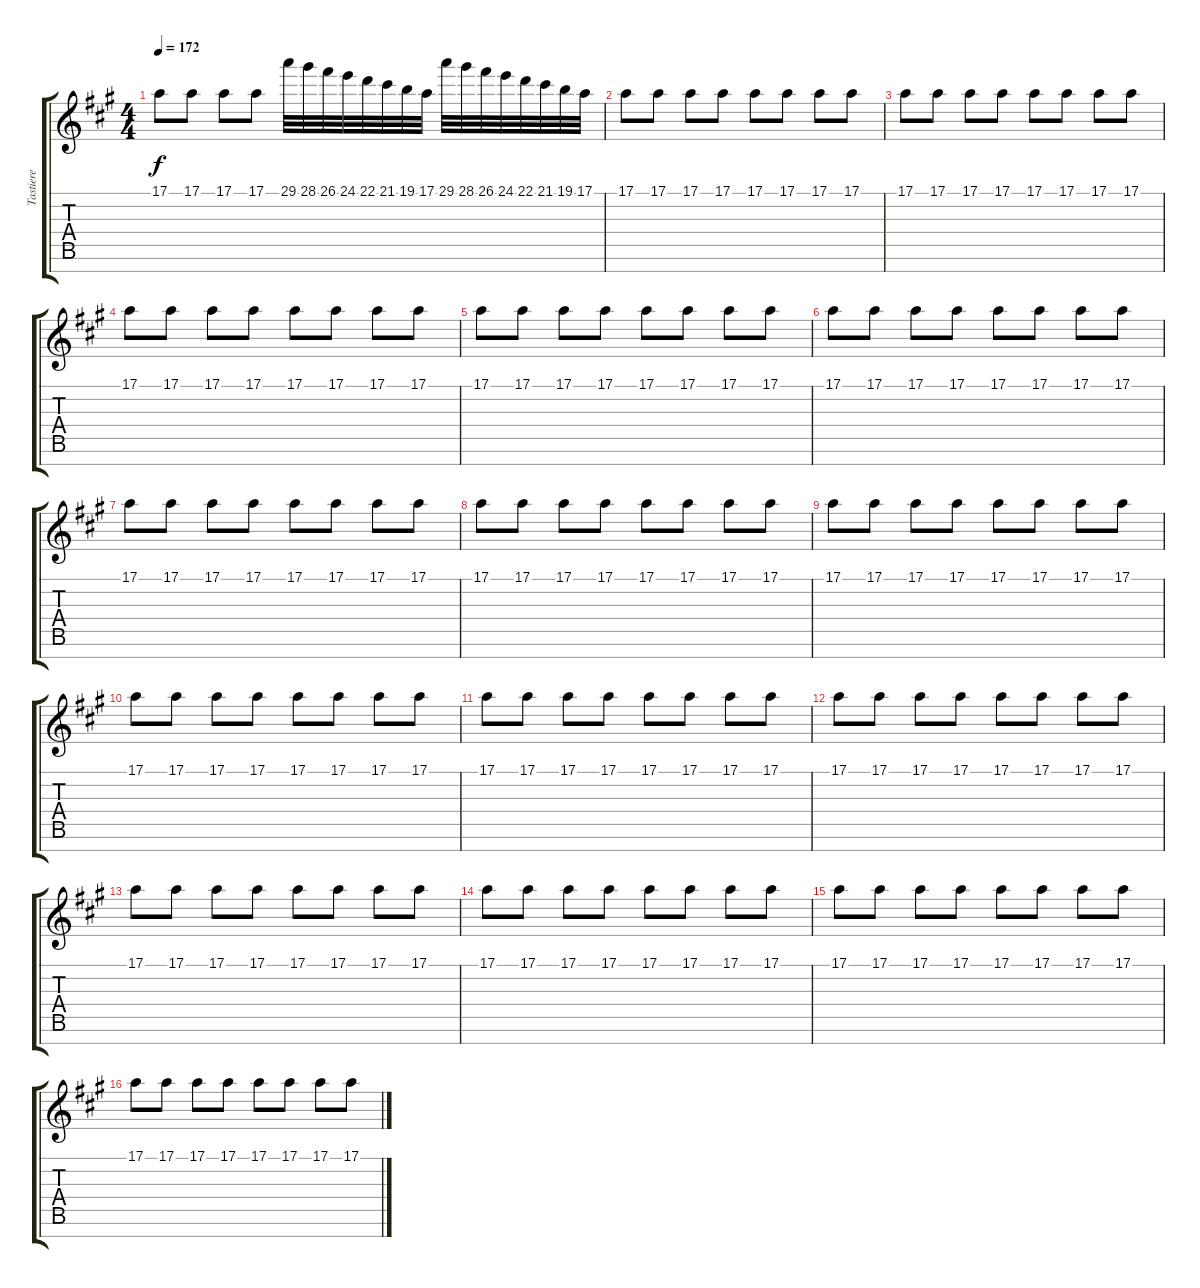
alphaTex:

\track ("Tastiere" "Tastiere") {instrument acousticgrandpiano}
\staff {score tabs}
\tuning (E4 B3 G3 D3 A2 E2 B1) {hide}
\ts (4 4)
\tempo 172
\clef g2
\ks a
17.1.8{dy f} 17.1.8 17.1.8 17.1.8 29.1.32 28.1.32 26.1.32 24.1.32 22.1.32 21.1.32 19.1.32 17.1.32 29.1.32 28.1.32 26.1.32 24.1.32 22.1.32 21.1.32 19.1.32 17.1.32 |
17.1.8 17.1.8 17.1.8 17.1.8 17.1.8 17.1.8 17.1.8 17.1.8 |
17.1.8 17.1.8 17.1.8 17.1.8 17.1.8 17.1.8 17.1.8 17.1.8 |
17.1.8 17.1.8 17.1.8 17.1.8 17.1.8 17.1.8 17.1.8 17.1.8 |
17.1.8 17.1.8 17.1.8 17.1.8 17.1.8 17.1.8 17.1.8 17.1.8 |
17.1.8 17.1.8 17.1.8 17.1.8 17.1.8 17.1.8 17.1.8 17.1.8 |
17.1.8 17.1.8 17.1.8 17.1.8 17.1.8 17.1.8 17.1.8 17.1.8 |
17.1.8 17.1.8 17.1.8 17.1.8 17.1.8 17.1.8 17.1.8 17.1.8 |
17.1.8 17.1.8 17.1.8 17.1.8 17.1.8 17.1.8 17.1.8 17.1.8 |
17.1.8 17.1.8 17.1.8 17.1.8 17.1.8 17.1.8 17.1.8 17.1.8 |
17.1.8 17.1.8 17.1.8 17.1.8 17.1.8 17.1.8 17.1.8 17.1.8 |
17.1.8 17.1.8 17.1.8 17.1.8 17.1.8 17.1.8 17.1.8 17.1.8 |
17.1.8 17.1.8 17.1.8 17.1.8 17.1.8 17.1.8 17.1.8 17.1.8 |
17.1.8 17.1.8 17.1.8 17.1.8 17.1.8 17.1.8 17.1.8 17.1.8 |
17.1.8 17.1.8 17.1.8 17.1.8 17.1.8 17.1.8 17.1.8 17.1.8 |
17.1.8 17.1.8 17.1.8 17.1.8 17.1.8 17.1.8 17.1.8 17.1.8
